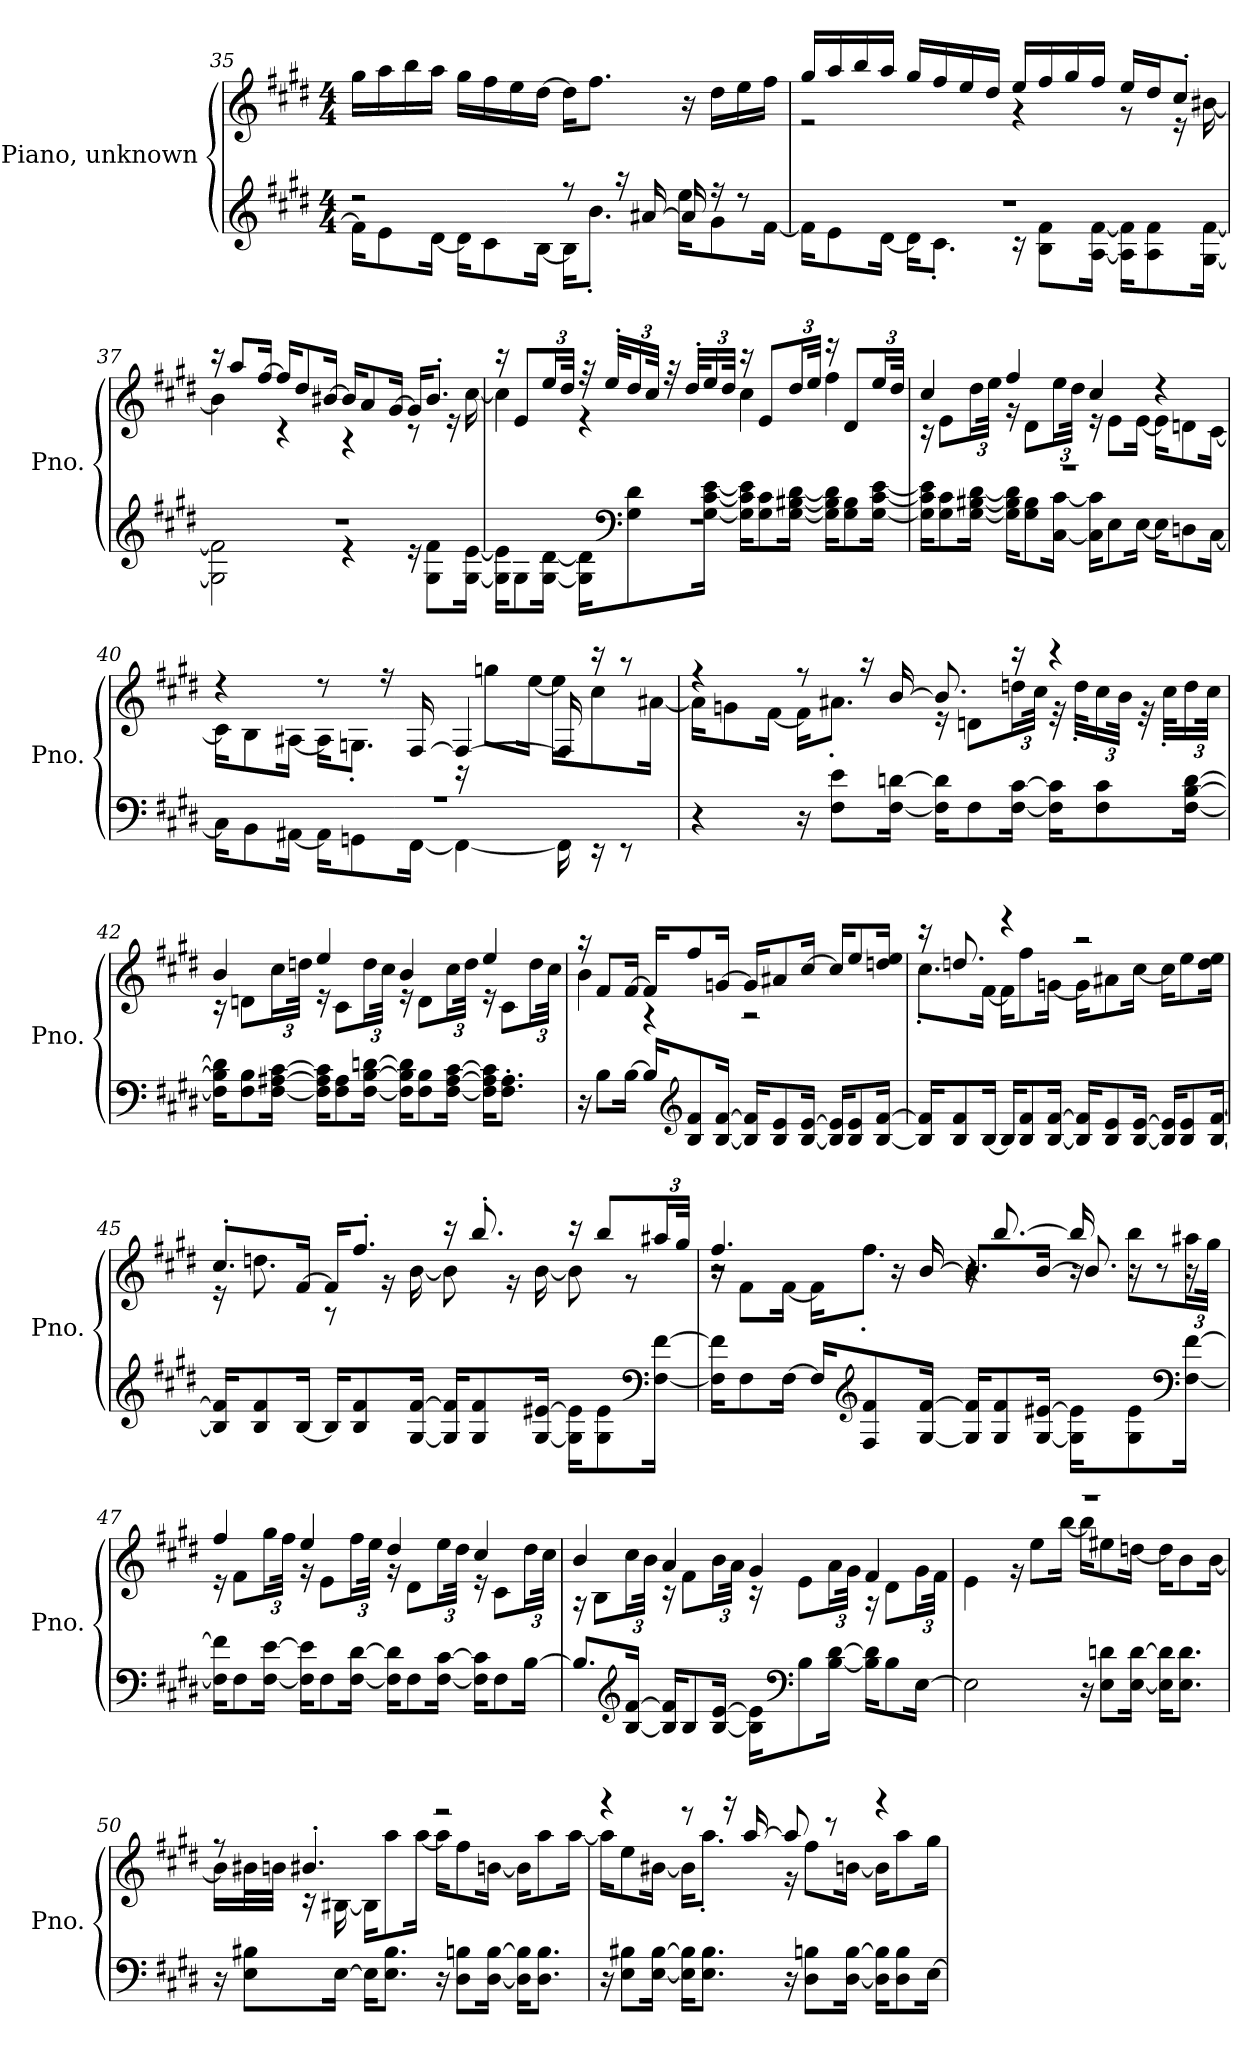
**kern	**kern
*part1	*part1
*staff2	*staff1
*I"Piano, unknown	*
*I'Pno.	*
!!LO:LB:g=z
*clefG2	*clefG2
*k[f#c#g#d#]	*k[f#c#g#d#]
*M4/4	*M4/4
=35	=35
*^	*
2r	16f#\KL]	16gg#\LL
.	8e\	16aa\
.	.	16bb\
.	[16d#\Jk	16aa\JJ
.	16d#\KL]	16gg#\LL
.	8c#\	16ff#\
.	.	16ee\
.	[16B\Jk	[16dd#\JJ
8r	16B\KL]	16dd#\KL]
.	8.b'\J	8.ff#\J
16r	.	.
[16a#X/	.	.
16a#/]	16ee\KL	16r
16r	8g#\	16dd#\LL
8r	.	16ee\
.	[16f#\Jk	16ff#\JJ
=36	=36	=36
*	*	*^
1r	16f#\KL]	16gg#/LL	2r
.	8e\	16aa/	.
.	.	16bb/	.
.	[16d#\Jk	16aa/JJ	.
.	16d#\KL]	16gg#/LL	.
.	8.c#'\J	16ff#/	.
.	.	16ee/	.
.	.	16dd#/JJ	.
.	16r	16ee/LL	4r
.	8B\ 8f#\L	16ff#/	.
.	.	16gg#/	.
.	[16A\ [16f#\Jk	16ff#/JJ	.
.	16A\] 16f#\]KL	16ee/LL	8r
.	8A\ 8f#\	16dd#/J	.
.	.	8cc#'/J	16r
.	[16G#\ [16f#\Jk	.	[16b#X\
!!LO:LB:g=z	!!
=37	=37	=37	=37
1r	2G#\] 2f#\]	16r	4b#\]
.	.	8aa/L	.
.	.	[16ff#/Jk	.
.	.	16ff#/KL]	4r
.	.	8dd#/	.
.	.	[16b#X/Jk	.
.	4r	16b#/KL]	4r
.	.	8a/	.
.	.	[16g#/Jk	.
.	16r	16g#/KL]	8r
.	8G#\ 8f#\L	8.b#'/J	.
.	.	.	16r
.	[16G#\ [16e\Jk	.	[16cc#\
=38	=38	=38	=38
1r	16G#\] 16e\]KL	16r	4cc#\]
.	8G#\	8e/L	.
*	*	*Xbrackettup	*
.	[16G#\ [16d#\Jk	24ee/L	.
.	.	48dd#/JJk	.
.	16G#\] 16d#\]KL	32r	4r
.	.	32ee'/KLL	.
*clefF4	*	*	*
.	8G#\ 8d#\	24dd#/	.
.	.	48cc#/JJk	.
.	.	32r	.
.	.	32dd#'/KLL	.
.	[16G#\ [16c#\ [16e\Jk	24ee/	.
.	.	48dd#/JJk	.
.	16G#\] 16c#\] 16e\]KL	16r	4cc#\
.	8G#\ 8c#\	8e/L	.
.	[16G#\ [16B#X\ [16d#\Jk	24dd#/L	.
.	.	48ee/JJk	.
.	16G#\] 16B#\] 16d#\]KL	16r	4ff#\
.	8G#\ 8B#\	8d#/L	.
.	[16G#\ [16c#\ [16e\Jk	24ee/L	.
.	.	48dd#/JJk	.
!!LO:LB:g=z	!!
=39	=39	=39	=39
1r	16G#\] 16c#\] 16e\]KL	4cc#/	16r
.	8G#\ 8c#\	.	8e\L
.	[16G#\ [16B#X\ [16d#\Jk	.	24dd#\L
.	.	.	48ee\JJk
.	16G#\] 16B#\] 16d#\]KL	4ff#/	16r
.	8G#\ 8B#\	.	8d#\L
.	[16C#\ [16c#\Jk	.	24ee\L
.	.	.	48dd#\JJk
.	16C#\] 16c#\]KL	4cc#/	16r
.	8E\	.	8e\L
.	[16E\Jk	.	[16e\Jk
.	16E\KL]	4r	16e\KL]
.	8Dn\	.	8dn\
.	[16C#\Jk	.	[16c#\Jk
=40	=40	=40	=40
1r	16C#\KL]	4r	16c#\KL]
.	8BB\	.	8B\
.	[16AA#X\Jk	.	[16A#X\Jk
.	16AA#\KL]	8r	16A#\KL]
.	8GGn\	.	8.Gn'\J
.	.	16r	.
.	[16FF#\Jk	[16F#/	.
.	4FF#\_	4F#/_	16r
.	.	.	8ggn\L
.	.	.	[16ee\Jk
.	16FF#\]	16F#/]	16ee\KL]
.	16r	16r	8cc#\
.	8r	8r	.
.	.	.	[16a#X\Jk
*v	*v	*	*
!!LO:PB:g=z	!!
=41	=41	=41
4r	4r	16a#\KL]
.	.	8gn\
.	.	[16f#\Jk
16r	8r	16f#\KL]
8F#\ 8e\L	.	8.a#X'\J
.	16r	.
[16F#\ [16dn\Jk	[16b/	.
16F#\] 16d\]KL	8.b/]	16r
8F#\	.	8dn\L
[16F#\ [16c#\Jk	16r	24ddn\L
.	.	48cc#\JJk
16F#\] 16c#\]KL	4r	32r
.	.	32dd'\KLL
8F#\ 8c#\	.	24cc#\
.	.	48b\JJk
.	.	32r
.	.	32cc#'\KLL
[16F#\ [16B\ [16d\Jk	.	24dd\
.	.	48cc#\JJk
=42	=42	=42
16F#\] 16B\] 16d\]KL	4b/	16r
8F#\ 8B\	.	8dn\L
[16F#\ [16A#X\ [16c#\Jk	.	24cc#\L
.	.	48ddn\JJk
16F#\] 16A#\] 16c#\]KL	4ee/	16r
8F#\ 8A#\	.	8c#\L
[16F#\ [16B\ [16dn\Jk	.	24dd\L
.	.	48cc#\JJk
16F#\] 16B\] 16d\]KL	4b/	16r
8F#\ 8B\	.	8d\L
[16F#\ [16A#\ [16c#\Jk	.	24cc#\L
.	.	48dd\JJk
16F#\] 16A#\] 16c#\]KL	4ee/	16r
8.F#\' 8.A#\'J	.	8c#\L
.	.	24dd\L
.	.	48cc#\JJk
!!LO:LB:g=z	!!
=43	=43	=43
16r	16r	4b\
8B\L	8f#/L	.
[16B\Jk	[16f#/Jk	.
16B/KL]	16f#/KL]	4r
*clefG2	*	*
8B/ 8f#/	8ff#/	.
[16B/ [16f#/Jk	[16gn/Jk	.
16B/] 16f#/]KL	16g/KL]	2r
8B/ 8e/	8a#X/	.
[16B/ [16e/Jk	[16cc#/Jk	.
16B/] 16e/]KL	16cc#/KL]	.
8B/ 8e/	8ee/	.
[16B/ [16f#/Jk	16ddn/ 16ee/Jk	.
=44	=44	=44
16B/] 16f#/]KL	16r	8.cc#'\L
8B/ 8f#/	8.ddn/	.
[16B/Jk	.	[16f#\Jk
16B/KL]	4r	16f#\KL]
8B/ 8f#/	.	8ff#\
[16B/ [16f#/Jk	.	[16gn\Jk
16B/] 16f#/]KL	2r	16g\KL]
8B/ 8e/	.	8a#X\
[16B/ [16e/Jk	.	[16cc#\Jk
16B/] 16e/]KL	.	16cc#\KL]
8B/ 8e/	.	8ee\
[16B/ [16f#/Jk	.	16dd\ 16ee\Jk
!!LO:LB:g=z	!!
=45	=45	=45
16B/] 16f#/]KL	8.cc#'/L	16r
8B/ 8f#/	.	8.ddn\
[16B/Jk	[16f#/Jk	.
16B/KL]	16f#/KL]	8r
8B/ 8f#/	8.ff#'/J	.
.	.	16r
[16G#/ [16f#/Jk	.	[16b\
16G#/] 16f#/]KL	16r	8b\]
8G#/ 8f#/	8.bb'/	.
.	.	16r
[16G#/ [16e#X/Jk	.	[16b\
16G#\] 16e#\]KL	16r	8b\]
8G#\ 8e#\	8bb/L	.
.	.	8r
*clefF4	*	*
[16F#\ [16f#\Jk	24aa#X/L	.
.	48gg#/JJk	.
!!LO:LB:g=z
=46	=46	=46
*	*	*^
16F#\] 16f#\]KL	2r	16r	4.ff#/
8F#\	.	8f#\L	.
[16F#\Jk	.	[16f#\Jk	.
16F#/KL]	.	16f#\KL]	.
*clefG2	*	*	*
8F#/ 8f#/	.	8.ff#'\J	.
.	.	.	16r
[16G#/ [16f#/Jk	.	.	[16b/
16G#/] 16f#/]KL	16r	4r	8.b/L]
8G#/ 8f#/	[8.bb/	.	.
[16G#/ [16e#X/Jk	.	.	[16b/Jk
16G#\] 16e#\]KL	16bb/]	16r	8.b/]
8G#\ 8e#\	16r	8bb\L	.
.	8r	.	.
*clefF4	*	*	*
[16F#\ [16f#\Jk	.	24aa#X\L	16r
.	.	48gg#\JJk	.
*	*	*v	*v
=47	=47	=47
16F#\] 16f#\]KL	4ff#/	16r
8F#\	.	8f#\L
[16F#\ [16e\Jk	.	24gg#\L
.	.	48ff#\JJk
16F#\] 16e\]KL	4ee/	16r
8F#\	.	8e\L
[16F#\ [16d#\Jk	.	24ff#\L
.	.	48ee\JJk
16F#\] 16d#\]KL	4dd#/	16r
8F#\	.	8d#\L
[16F#\ [16c#\Jk	.	24ee\L
.	.	48dd#\JJk
16F#\] 16c#\]KL	4cc#/	16r
8F#\	.	8c#\L
[16B\Jk	.	24dd#\L
.	.	48cc#\JJk
!!LO:LB:g=z	!!
=48	=48	=48
8.B/L]	4b/	16r
.	.	8B\L
*clefG2	*	*
[16B/ [16f#/Jk	.	24cc#\L
.	.	48b\JJk
16B/] 16f#/]KL	4a/	16r
8B/	.	8f#\L
[16B/ [16e/Jk	.	24b\L
.	.	48a\JJk
16B\] 16e\]KL	4g#/	16r
*clefF4	*	*
8B\	.	8e\L
[16B\ [16d#\Jk	.	24a\L
.	.	48g#\JJk
16B\] 16d#\]KL	4f#/	16r
8B\	.	8d#\L
[16E\Jk	.	24g#\L
.	.	48f#\JJk
=49	=49	=49
2E\]	1r	4e\
.	.	16r
.	.	8ee\L
.	.	[16bb\Jk
16r	.	16bb\KL]
8E\ 8dn\L	.	8ee#X\
[16E\ [16d\Jk	.	[16ddn\Jk
16E\] 16d\]KL	.	16dd\KL]
8.E\ 8.d\J	.	8b\
.	.	[16b\Jk
!!LO:LB:g=z	!!
=50	=50	=50
16r	8r	16b\LL]
8E\ 8B#X\L	.	32b#X\L
.	.	32bn\JJJ
.	4.b#X'/	16r
[16E\Jk	.	[16B#X\
16E\KL]	.	16B#\KL]
8.E\ 8.B#\J	.	8aa\
.	.	[16aa\Jk
16r	2r	16aa\KL]
8D#\ 8Bn\L	.	8ff#\
[16D#\ [16B\Jk	.	[16bn\Jk
16D#\] 16B\]KL	.	16b\KL]
8.D#\ 8.B\J	.	8aa\
.	.	[16aa\Jk
=51	=51	=51
16r	4r	16aa\KL]
8E\ 8B#X\L	.	8ee\
[16E\ [16B#\Jk	.	[16b#X\Jk
16E\] 16B#\]KL	8r	16b#\KL]
8.E\ 8.B#\J	.	8.aa'\J
.	16r	.
.	[16aa/	.
16r	8aa/]	16r
8D#\ 8Bn\L	.	8ff#\L
.	8r	.
[16D#\ [16B\Jk	.	[16bn\Jk
16D#\] 16B\]KL	4r	16b\KL]
8D#\ 8B\	.	8aa\
[16E\Jk	.	16gg#\Jk
*	*v	*v
=	=
*-	*-
